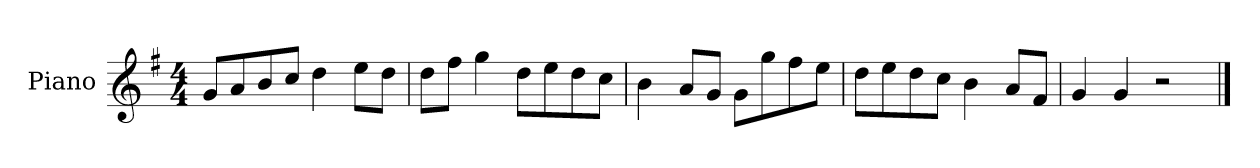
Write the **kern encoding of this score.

**kern
*part1
*staff1
*I"Piano
*I'P-no
*clefG2
*k[f#]
*M4/4
*MM90
=1
8g/L
8a/
8b/
8cc/J
4dd\
8ee\L
8dd\J
=2
8dd\L
8ff#\J
4gg\
8dd\L
8ee\
8dd\
8cc\J
=3
4b\
8a/L
8g/J
8g\L
8gg\
8ff#\
8ee\J
=4
8dd\L
8ee\
8dd\
8cc\J
4b\
8a/L
8f#/J
=5
4g/
4g/
2r
==
*-
